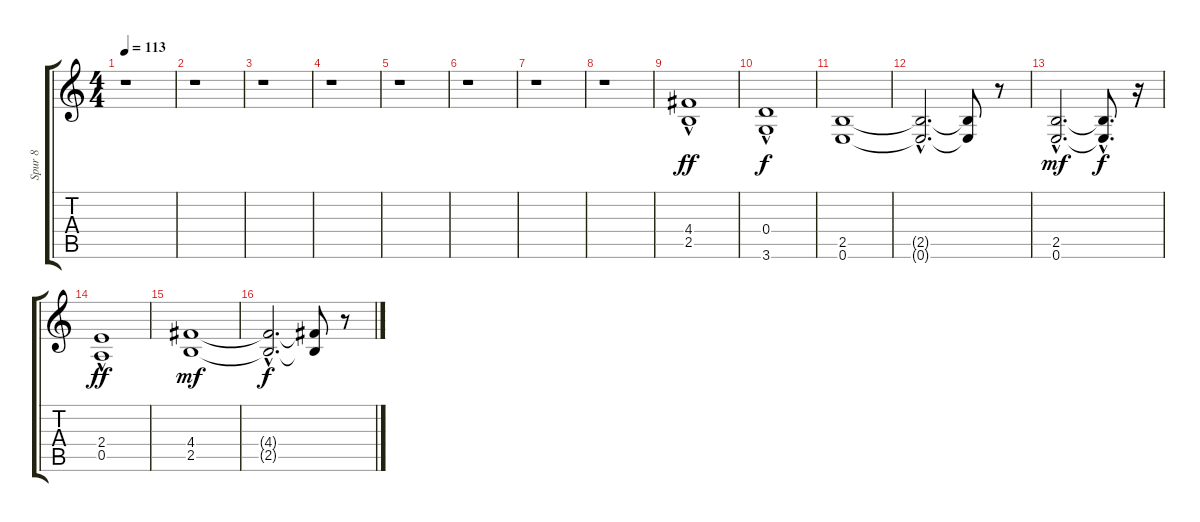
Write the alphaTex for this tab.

\track ("Spur 8" "Spur 8") {instrument distortionguitar}
\staff {score tabs}
\tuning (E4 B3 G3 D3 A2 E2) {hide}
\ts (4 4)
\tempo 113
\clef g2
\ks c
r.1{dy ff instrument distortionguitar} |
r.1 |
r.1 |
r.1 |
r.1 |
r.1 |
r.1 |
r.1 |
(4.4 2.5{hac}).1{volume 12 balance 8} |
(0.4 3.6{hac}).1{dy f} |
(2.5 0.6).1 |
(2.5{hac t} 0.6{hac t}).2{d} (2.5{t} 0.6{t}).8 r.8 |
(2.5{hac} 0.6{hac}).2{d dy mf} (2.5{hac t} 0.6{hac t}).8{d dy f} r.16 |
(2.4 0.5{hac}).1{dy ff} |
(4.4 2.5).1{dy mf} |
(4.4{hac t} 2.5{hac t}).2{d dy f} (4.4{t} 2.5{t}).8 r.8
